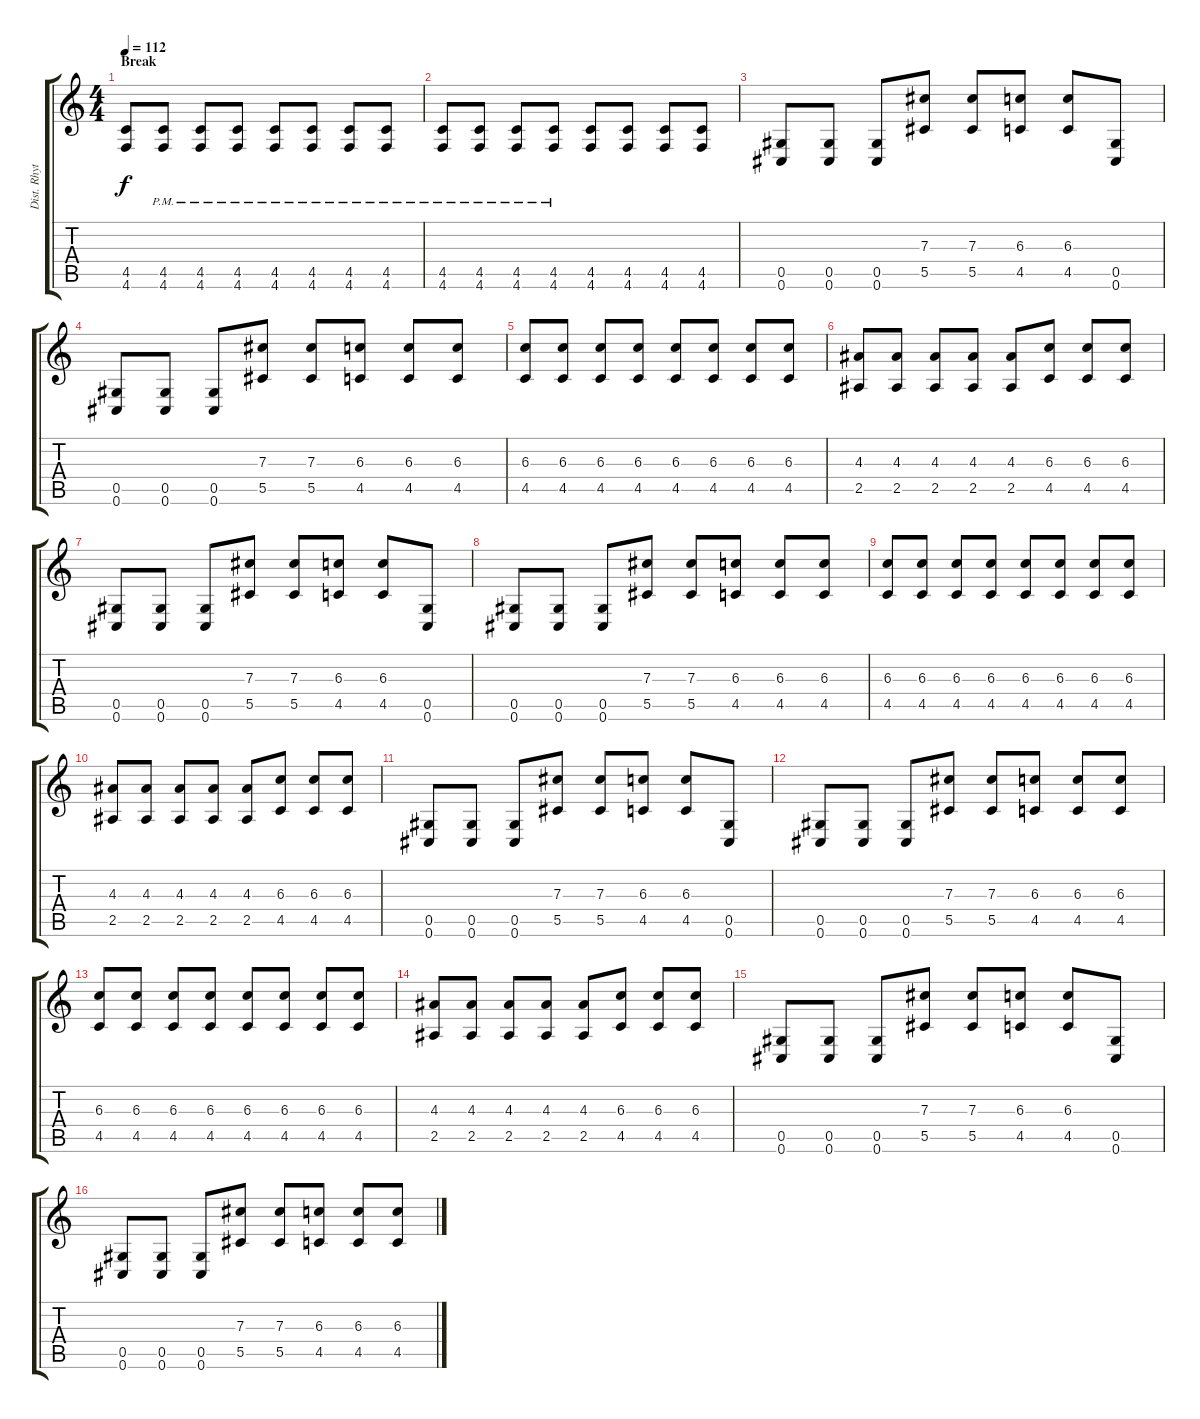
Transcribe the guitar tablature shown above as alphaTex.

\track ("Dist. Rhytm Guitar [L]" "Dist. Rhyt") {instrument distortionguitar}
\staff {score tabs}
\tuning (Eb4 Bb3 Gb3 Db3 Ab2 Db2) {hide}
\ts (4 4)
\section ("" "Break")
\tempo 112
\clef g2
\ks c
(4.5 4.6).8{dy f} (4.5{pm} 4.6{pm}).8 (4.5{pm} 4.6{pm}).8 (4.5{pm} 4.6{pm}).8 (4.5{pm} 4.6{pm}).8 (4.5{pm} 4.6{pm}).8 (4.5{pm} 4.6{pm}).8 (4.5{pm} 4.6{pm}).8 |
(4.5{pm} 4.6{pm}).8 (4.5{pm} 4.6{pm}).8 (4.5{pm} 4.6{pm}).8 (4.5{pm} 4.6{pm}).8 (4.5 4.6).8 (4.5 4.6).8 (4.5 4.6).8 (4.5 4.6).8 |
(0.5 0.6).8 (0.5 0.6).8 (0.5 0.6).8 (7.3 5.5).8 (7.3 5.5).8 (6.3 4.5).8 (6.3 4.5).8 (0.5 0.6).8 |
(0.5 0.6).8 (0.5 0.6).8 (0.5 0.6).8 (7.3 5.5).8 (7.3 5.5).8 (6.3 4.5).8 (6.3 4.5).8 (6.3 4.5).8 |
(6.3 4.5).8 (6.3 4.5).8 (6.3 4.5).8 (6.3 4.5).8 (6.3 4.5).8 (6.3 4.5).8 (6.3 4.5).8 (6.3 4.5).8 |
(4.3 2.5).8 (4.3 2.5).8 (4.3 2.5).8 (4.3 2.5).8 (4.3 2.5).8 (6.3 4.5).8 (6.3 4.5).8 (6.3 4.5).8 |
(0.5 0.6).8 (0.5 0.6).8 (0.5 0.6).8 (7.3 5.5).8 (7.3 5.5).8 (6.3 4.5).8 (6.3 4.5).8 (0.5 0.6).8 |
(0.5 0.6).8 (0.5 0.6).8 (0.5 0.6).8 (7.3 5.5).8 (7.3 5.5).8 (6.3 4.5).8 (6.3 4.5).8 (6.3 4.5).8 |
(6.3 4.5).8 (6.3 4.5).8 (6.3 4.5).8 (6.3 4.5).8 (6.3 4.5).8 (6.3 4.5).8 (6.3 4.5).8 (6.3 4.5).8 |
(4.3 2.5).8 (4.3 2.5).8 (4.3 2.5).8 (4.3 2.5).8 (4.3 2.5).8 (6.3 4.5).8 (6.3 4.5).8 (6.3 4.5).8 |
(0.5 0.6).8 (0.5 0.6).8 (0.5 0.6).8 (7.3 5.5).8 (7.3 5.5).8 (6.3 4.5).8 (6.3 4.5).8 (0.5 0.6).8 |
(0.5 0.6).8 (0.5 0.6).8 (0.5 0.6).8 (7.3 5.5).8 (7.3 5.5).8 (6.3 4.5).8 (6.3 4.5).8 (6.3 4.5).8 |
(6.3 4.5).8 (6.3 4.5).8 (6.3 4.5).8 (6.3 4.5).8 (6.3 4.5).8 (6.3 4.5).8 (6.3 4.5).8 (6.3 4.5).8 |
(4.3 2.5).8 (4.3 2.5).8 (4.3 2.5).8 (4.3 2.5).8 (4.3 2.5).8 (6.3 4.5).8 (6.3 4.5).8 (6.3 4.5).8 |
(0.5 0.6).8 (0.5 0.6).8 (0.5 0.6).8 (7.3 5.5).8 (7.3 5.5).8 (6.3 4.5).8 (6.3 4.5).8 (0.5 0.6).8 |
(0.5 0.6).8 (0.5 0.6).8 (0.5 0.6).8 (7.3 5.5).8 (7.3 5.5).8 (6.3 4.5).8 (6.3 4.5).8 (6.3 4.5).8
